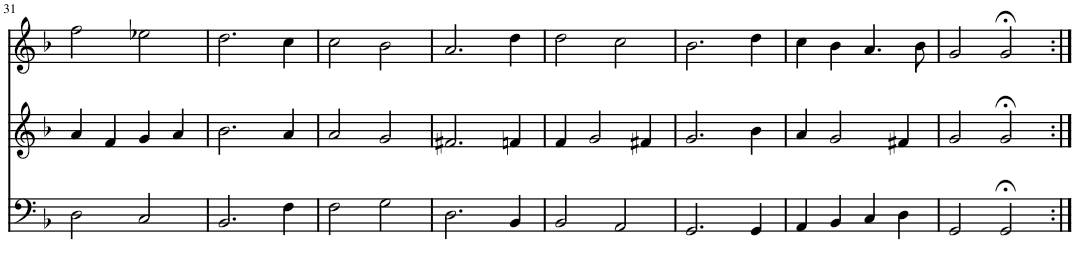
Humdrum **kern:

**kern	**kern	**kern
*part3	*part2	*part1
*staff3	*staff2	*staff1
*I"Violoncello	*I"Violin	*I"Violin
*I'Vc	*I'Vln	*I'Vln
!!LO:PB:g=z
*clefF4	*clefG2	*clefG2
*k[b-]	*k[b-]	*k[b-]
*M4/4	*M4/4	*M4/4
*met(c)	*met(c)	*met(c)
=31	=31	=31
2D\	4a/	2ff\
.	4f/	.
2C/	4g/	2ee-X\
.	4a/	.
=32	=32	=32
2.BB-/	2.b-\	2.dd\
4F\	4a/	4cc\
=33	=33	=33
2F\	2a/	2cc\
2G\	2g/	2b-\
=34	=34	=34
2.D\	2.f#X/	2.a/
4BB-/	4fn/	4dd\
=35	=35	=35
2BB-/	4f/	2dd\
.	2g/	.
2AA/	.	2cc\
.	4f#X/	.
=36	=36	=36
2.GG/	2.g/	2.b-\
4GG/	4b-\	4dd\
=37	=37	=37
4AA/	4a/	4cc\
4BB-/	2g/	4b-\
4C/	.	4.a/
4D\	4f#X/	.
.	.	8b-\
=38	=38	=38
2GG/	2g/	2g/
2GG;</	2g;</	2g;</
=:|!	=:|!	=:|!
*-	*-	*-
